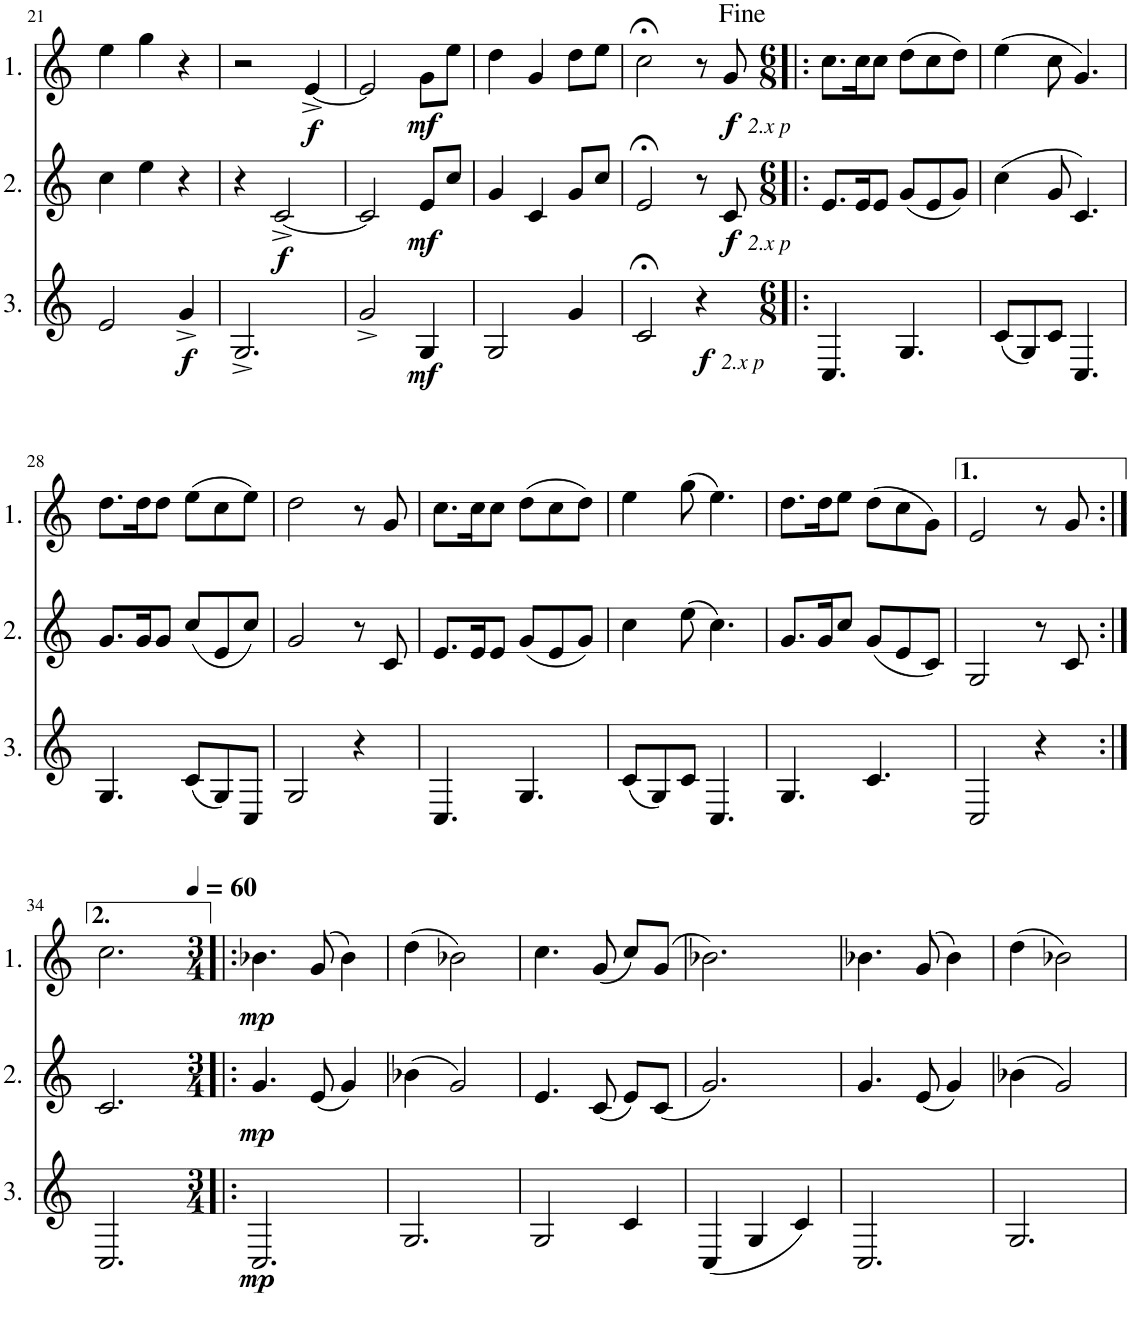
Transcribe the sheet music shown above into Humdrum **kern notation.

**kern	**dynam	**kern	**dynam	**kern	**dynam
*part3	*part3	*part2	*part2	*part1	*part1
*staff3	*staff3	*staff2	*staff2	*staff1	*staff1
*I"3.	*	*I"2.	*	*I"1.	*
!!LO:PB:g=z
*clefG2	*	*clefG2	*	*clefG2	*
*Trd4c7	*	*Trd4c7	*	*Trd4c7	*
*k[]	*	*k[]	*	*k[]	*
*M3/4	*	*M3/4	*	*M3/4	*
=21	=21	=21	=21	=21	=21
2e/	.	4cc\	.	4ee\	.
.	.	4ee\	.	4gg\	.
!	!LO:DY:b	!	!	!	!
4g^/	f	4r	.	4r	.
=22	=22	=22	=22	=22	=22
2.G^/	.	4r	.	2r	.
!	!	!	!LO:DY:b	!	!
.	.	[2c^/	f	.	.
!	!	!	!	!	!LO:DY:b
.	.	.	.	[4e^/	f
=23	=23	=23	=23	=23	=23
2g^/	.	2c/]	.	2e/]	.
!	!LO:DY:b	!	!LO:DY:b	!	!LO:DY:b
4G/	mf	8e/L	mf	8g\L	mf
.	.	8cc/J	.	8ee\J	.
=24	=24	=24	=24	=24	=24
2G/	.	4g/	.	4dd\	.
.	.	4c/	.	4g/	.
4g/	.	8g/L	.	8dd\L	.
.	.	8cc/J	.	8ee\J	.
=25	=25	=25	=25	=25	=25
2c;</	.	2e;</	.	2cc;<\	.
!	!LO:DY:b	!	!	!	!
!	!LO:DY:n=1:b	!	!	!	!
4r	f other-dynamics	8r	.	8r	.
!	!	!	!LO:DY:b	!	!
!	!	!	!LO:DY:n=1:b	!	!LO:DY:b
!	!	!	!	!	!LO:DY:n=1:b
.	.	8c/	f other-dynamics	8g/	f other-dynamics
=26!|:	=26!|:	=26!|:	=26!|:	=26!|:	=26!|:
*M6/8	*	*M6/8	*	*M6/8	*
4.C/	.	8.e/L	.	8.cc\L	.
.	.	16e/K	.	16cc\K	.
.	.	8e/J	.	8cc\J	.
4.G/	.	(8g/L	.	(8dd\L	.
.	.	8e/	.	8cc\	.
.	.	8g/J)	.	8dd\J)	.
=27	=27	=27	=27	=27	=27
(8c/L	.	(4cc\	.	(4ee\	.
8G/)	.	.	.	.	.
8c/J	.	8g/	.	8cc\	.
4.C/	.	4.c/)	.	4.g/)	.
!!LO:LB:g=z
=28	=28	=28	=28	=28	=28
4.G/	.	8.g/L	.	8.dd\L	.
.	.	16g/K	.	16dd\K	.
.	.	8g/J	.	8dd\J	.
(8c/L	.	(8cc/L	.	(8ee\L	.
8G/)	.	8e/	.	8cc\	.
8C/J	.	8cc/J)	.	8ee\J)	.
=29	=29	=29	=29	=29	=29
2G/	.	2g/	.	2dd\	.
4r	.	8r	.	8r	.
.	.	8c/	.	8g/	.
=30	=30	=30	=30	=30	=30
4.C/	.	8.e/L	.	8.cc\L	.
.	.	16e/K	.	16cc\K	.
.	.	8e/J	.	8cc\J	.
4.G/	.	(8g/L	.	(8dd\L	.
.	.	8e/	.	8cc\	.
.	.	8g/J)	.	8dd\J)	.
=31	=31	=31	=31	=31	=31
(8c/L	.	4cc\	.	4ee\	.
8G/)	.	.	.	.	.
8c/J	.	(8ee\	.	(8gg\	.
4.C/	.	4.cc\)	.	4.ee\)	.
=32	=32	=32	=32	=32	=32
4.G/	.	8.g/L	.	8.dd\L	.
.	.	16g/K	.	16dd\K	.
.	.	8cc/J	.	8ee\J	.
4.c/	.	(8g/L	.	(8dd\L	.
.	.	8e/	.	8cc\	.
.	.	8c/J)	.	8g\J)	.
=33	=33	=33	=33	=33	=33
2C/	.	2G/	.	2e/	.
4r	.	8r	.	8r	.
.	.	8c/	.	8g/	.
!!LO:LB:g=z
=34:|!	=34:|!	=34:|!	=34:|!	=34:|!	=34:|!
2.C/	.	2.c/	.	2.cc\	.
=35!|:	=35!|:	=35!|:	=35!|:	=35!|:	=35!|:
*M3/4	*	*M3/4	*	*M3/4	*
*	*	*	*	*MM60	*
!	!LO:DY:b	!	!LO:DY:b	!	!LO:DY:b
2.C/	mp	4.g/	mp	4.b-X\	mp
.	.	(8e/	.	(8g/	.
.	.	4g/)	.	4b-\)	.
=36	=36	=36	=36	=36	=36
2.G/	.	(4b-X\	.	(4dd\	.
.	.	2g/)	.	2b-X\)	.
=37	=37	=37	=37	=37	=37
2G/	.	4.e/	.	4.cc\	.
.	.	(8c/	.	(8g/	.
4c/	.	8e/L)	.	8cc/L)	.
.	.	(8c/J	.	(8g/J	.
=38	=38	=38	=38	=38	=38
(4C/	.	2.g/)	.	2.b-X\)	.
4G/	.	.	.	.	.
4c/)	.	.	.	.	.
=39	=39	=39	=39	=39	=39
2.C/	.	4.g/	.	4.b-X\	.
.	.	(8e/	.	(8g/	.
.	.	4g/)	.	4b-\)	.
=40	=40	=40	=40	=40	=40
2.G/	.	(4b-X\	.	(4dd\	.
.	.	2g/)	.	2b-X\)	.
=	=	=	=	=	=
*-	*-	*-	*-	*-	*-
